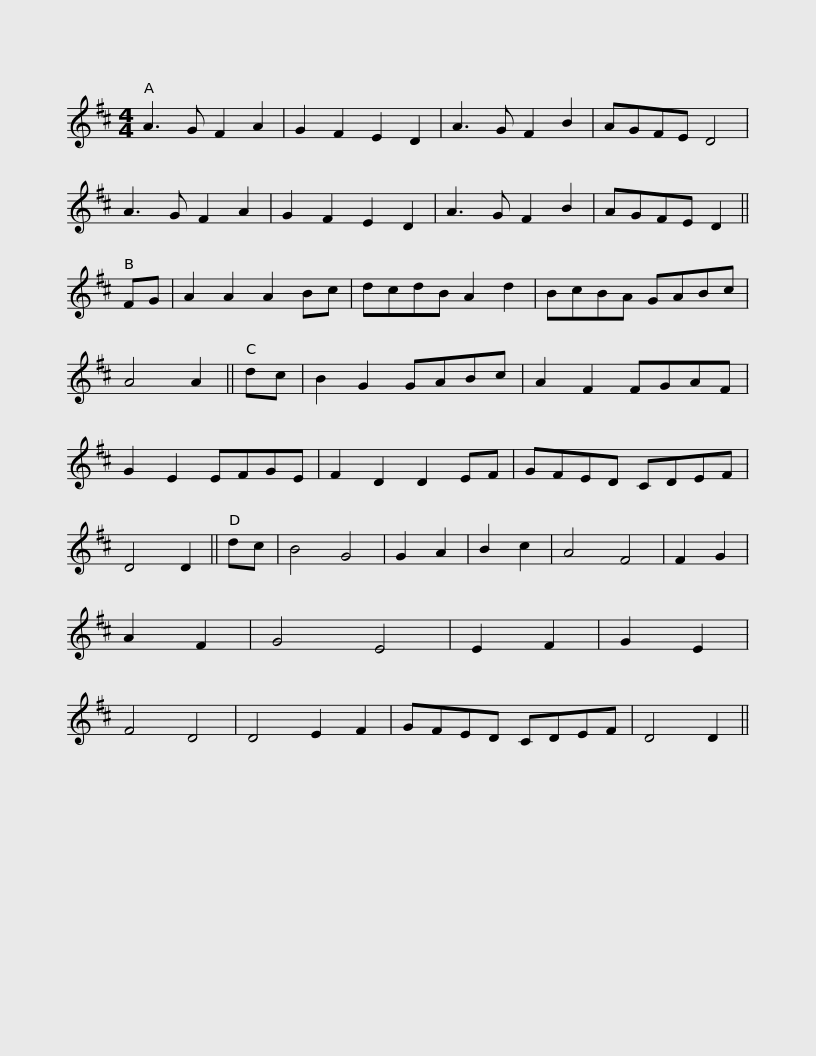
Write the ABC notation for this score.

X:1
L:1/8
M:4/4
I:linebreak $
K:D
V:1 treble
V:1
 A3 G F2 A2 | G2 F2 E2 D2 | A3 G F2 B2 | AGFE D4 | A3 G F2 A2 | %5
 G2 F2 E2 D2 | A3 G F2 B2 | AGFE D2 || FG |$ A2 A2 A2 Bc | %10
 dcdB A2 d2 | BcBA GABc | A4 A2 || dc | B2 G2 GABc | %15
 A2 F2 FGAF | G2 E2 EFGE |$ F2 D2 D2 EF | GFED CDEF | D4 D2 || %20
 dc | B4 G4 | G2 A2 | B2 c2 | A4 F4 | %25
 F2 G2 | A2 F2 | G4 E4 | E2 F2 | G2 E2 | %30
 F4 D4 |$ D4 E2 F2 | GFED CDEF | D4 D2 || %34
